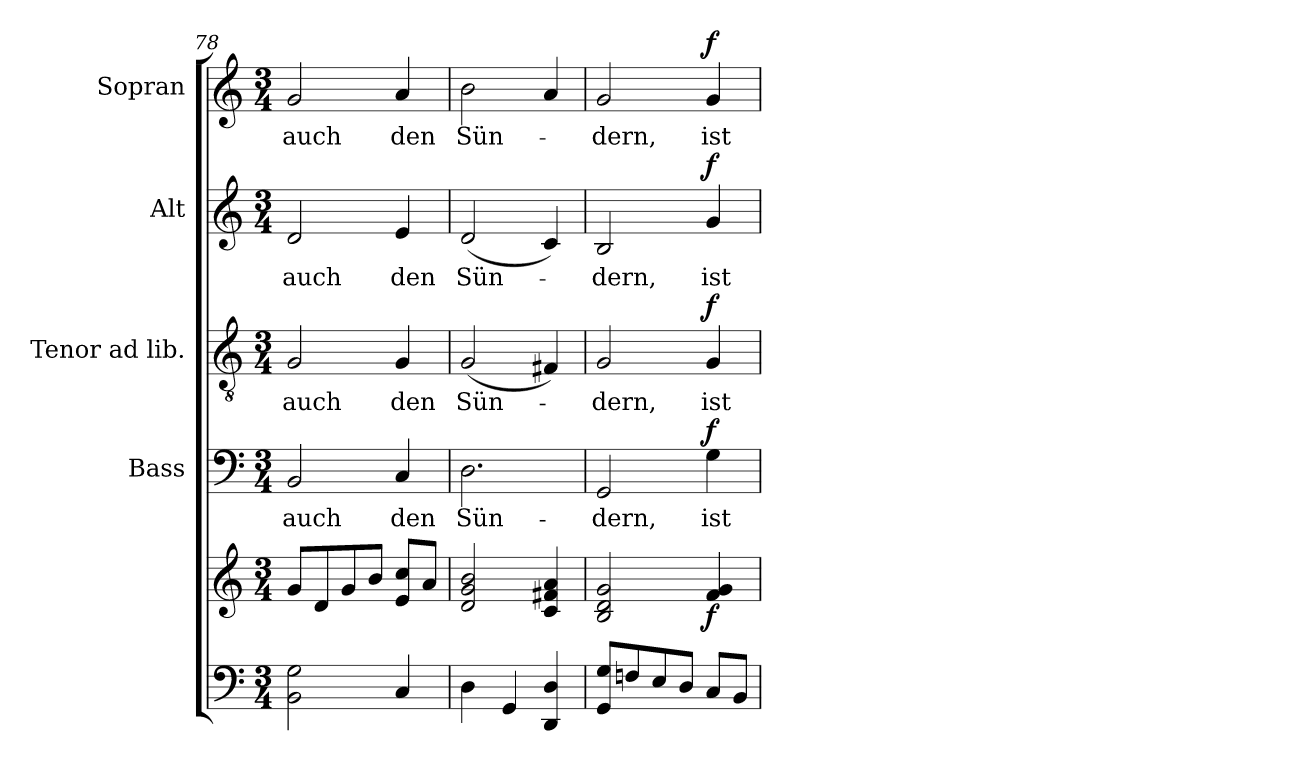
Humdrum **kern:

**kern	**kern	**dynam	**kern	**text	**dynam	**kern	**text	**dynam	**kern	**text	**dynam	**kern	**text	**dynam
*part5	*part5	*part5	*part4	*part4	*part4	*part3	*part3	*part3	*part2	*part2	*part2	*part1	*part1	*part1
*staff6	*staff5	*staff5/6	*staff4	*staff4	*staff4	*staff3	*staff3	*staff3	*staff2	*staff2	*staff2	*staff1	*staff1	*staff1
*	*	*	*I"Bass	*	*	*I"Tenor ad lib.	*	*	*I"Alt	*	*	*I"Sopran	*	*
*	*	*	*I'B.	*	*	*I'T.	*	*	*I'A.	*	*	*I'S.	*	*
*clefF4	*clefG2	*	*clefF4	*	*	*clefGv2	*	*	*clefG2	*	*	*clefG2	*	*
*k[]	*k[]	*	*k[]	*	*	*k[]	*	*	*k[]	*	*	*k[]	*	*
*C:	*C:	*	*C:	*	*	*C:	*	*	*C:	*	*	*C:	*	*
*M3/4	*M3/4	*	*M3/4	*	*	*M3/4	*	*	*M3/4	*	*	*M3/4	*	*
=78	=78	=78	=78	=78	=78	=78	=78	=78	=78	=78	=78	=78	=78	=78
!	!	!	!	!LO:LY:b	!	!	!LO:LY:b	!	!	!LO:LY:b	!	!	!LO:LY:b	!
2BB\ 2G\	8g/L	.	2BB/	auch	.	2G/	auch	.	2d/	auch	.	2g/	auch	.
.	8d/	.	.	.	.	.	.	.	.	.	.	.	.	.
.	8g/	.	.	.	.	.	.	.	.	.	.	.	.	.
.	8b/J	.	.	.	.	.	.	.	.	.	.	.	.	.
!	!	!	!	!LO:LY:b	!	!	!LO:LY:b	!	!	!LO:LY:b	!	!	!LO:LY:b	!
4C/	8e/ 8cc/L	.	4C/	den	.	4G/	den	.	4e/	den	.	4a/	den	.
.	8a/J	.	.	.	.	.	.	.	.	.	.	.	.	.
=79	=79	=79	=79	=79	=79	=79	=79	=79	=79	=79	=79	=79	=79	=79
!	!	!	!	!LO:LY:b	!	!	!LO:LY:b	!	!	!LO:LY:b	!	!	!LO:LY:b	!
4D\	2d/ 2g/ 2b/	.	2.D\	Sün-	.	(<2G/	Sün-	.	(<2d/	Sün-	.	2b\	Sün-	.
4GG/	.	.	.	.	.	.	.	.	.	.	.	.	.	.
4DD/ 4D/	4c/ 4f#X/ 4a/	.	.	.	.	4F#X/)	.	.	4c/)	.	.	4a/	.	.
=80	=80	=80	=80	=80	=80	=80	=80	=80	=80	=80	=80	=80	=80	=80
!	!	!	!	!LO:LY:b	!	!	!LO:LY:b	!	!	!LO:LY:b	!	!	!LO:LY:b	!
8GG/ 8G/L	2B/ 2d/ 2g/	.	2GG/	-dern,	.	2G/	-dern,	.	2B/	-dern,	.	2g/	-dern,	.
8Fn/	.	.	.	.	.	.	.	.	.	.	.	.	.	.
8E/	.	.	.	.	.	.	.	.	.	.	.	.	.	.
8D/J	.	.	.	.	.	.	.	.	.	.	.	.	.	.
!	!	!LO:DY:b	!	!LO:LY:b	!LO:DY:a	!	!LO:LY:b	!LO:DY:a	!	!LO:LY:b	!LO:DY:a	!	!LO:LY:b	!LO:DY:a
8C/L	4f/ 4g/	f	4G\	ist	f	4G/	ist	f	4g/	ist	f	4g/	ist	f
8BB/J	.	.	.	.	.	.	.	.	.	.	.	.	.	.
=	=	=	=	=	=	=	=	=	=	=	=	=	=	=
*-	*-	*-	*-	*-	*-	*-	*-	*-	*-	*-	*-	*-	*-	*-
